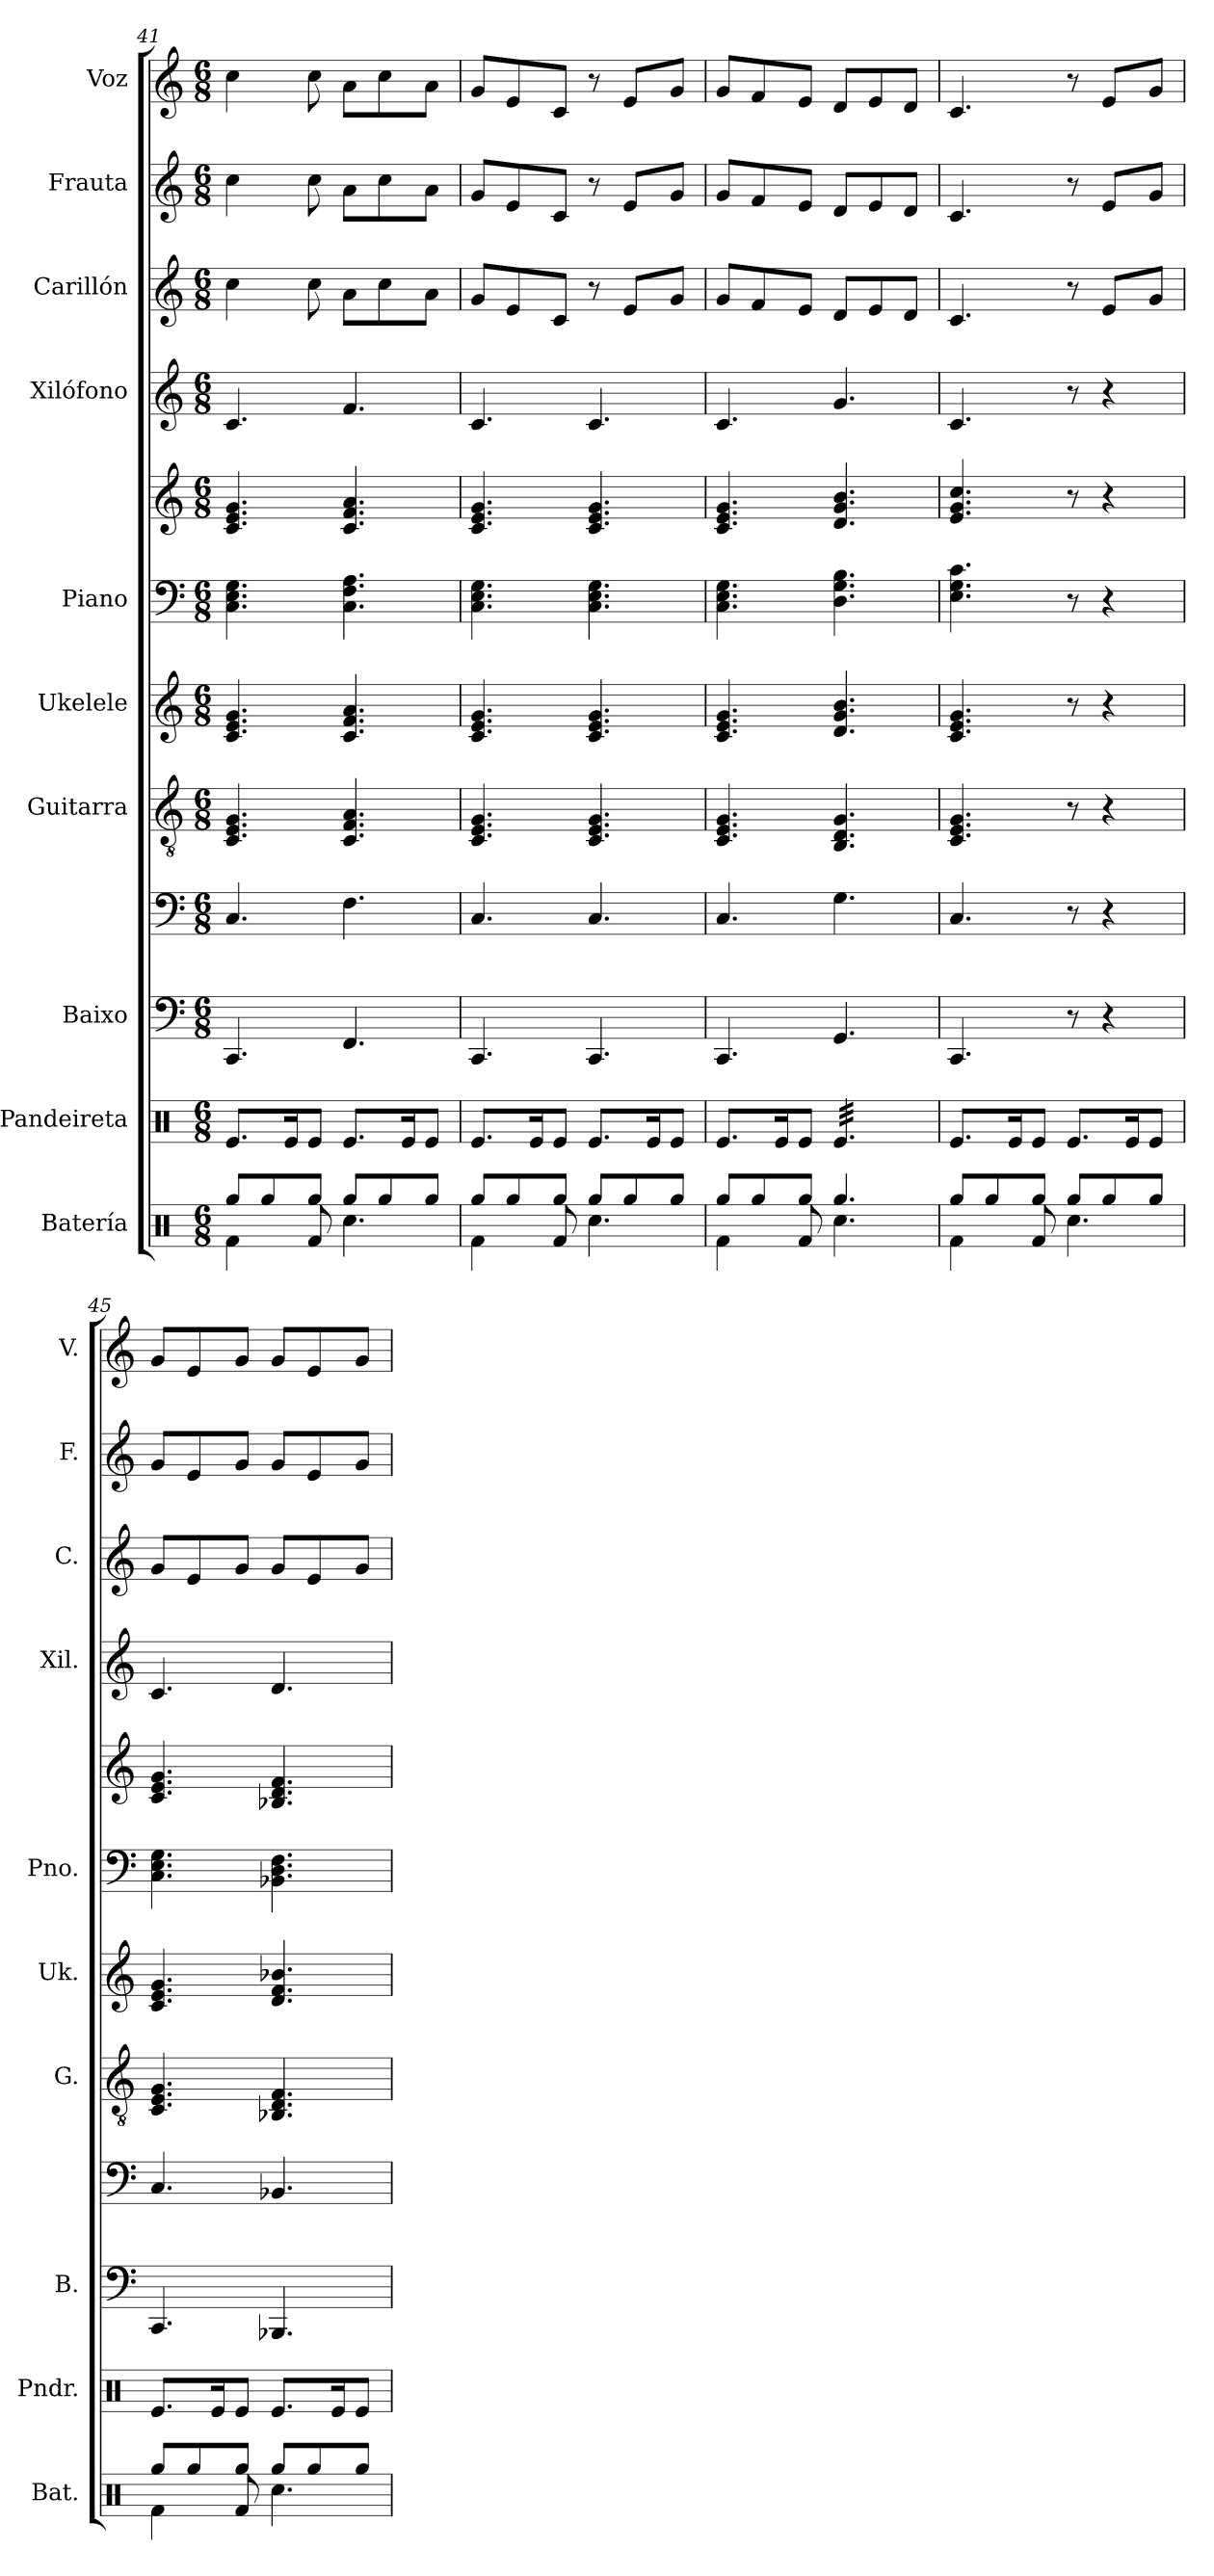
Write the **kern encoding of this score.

**kern	**kern	**kern	**kern	**kern	**kern	**kern	**kern	**kern	**kern	**kern	**kern
*part10	*part9	*part8	*part8	*part7	*part6	*part5	*part5	*part4	*part3	*part2	*part1
*staff12	*staff11	*staff10	*staff9	*staff8	*staff7	*staff6	*staff5	*staff4	*staff3	*staff2	*staff1
*I"Batería	*I"Pandeireta	*I"Baixo	*	*I"Guitarra	*I"Ukelele	*I"Piano	*	*I"Xilófono	*I"Carillón	*I"Frauta	*I"Voz
*I'Bat.	*I'Pndr.	*I'B.	*	*I'G.	*I'Uk.	*I'Pno.	*	*I'Xil.	*I'C.	*I'F.	*I'V.
*clefX	*clefX	*	*clefF4	*clefGv2	*clefG2	*clefF4	*clefG2	*clefG2	*clefG2	*clefG2	*clefG2
*	*	*ITrd7c12	*ITrd7c12	*	*	*	*	*ITrd-7c-12	*ITrd-14c-24	*	*
*k[]	*k[]	*k[]	*k[]	*k[]	*k[]	*k[]	*k[]	*k[]	*k[]	*k[]	*k[]
*M6/8	*M6/8	*M6/8	*M6/8	*M6/8	*M6/8	*M6/8	*M6/8	*M6/8	*M6/8	*M6/8	*M6/8
=41	=41	=41	=41	=41	=41	=41	=41	=41	=41	=41	=41
*^	*	*	*	*	*	*	*	*	*	*	*
8Rgg/L	4Rf\	8.Re/L	4.CCC	4.CC/	4.C/ 4.E/ 4.G/	4.c/ 4.e/ 4.g/	4.C\ 4.E\ 4.G\	4.c/ 4.e/ 4.g/	4.cc/	4cccc\	4cc\	4cc\
8Rgg/	.	.	.	.	.	.	.	.	.	.	.	.
.	.	16Re/K	.	.	.	.	.	.	.	.	.	.
8Rgg/J	8Rf/	8Re/J	.	.	.	.	.	.	.	8cccc\	8cc\	8cc\
8Rgg/L	4.Rcc\	8.Re/L	4.FFF	4.FF\	4.C/ 4.F/ 4.A/	4.c/ 4.f/ 4.a/	4.C\ 4.F\ 4.A\	4.c/ 4.f/ 4.a/	4.ff/	8aaa\L	8a\L	8a\L
8Rgg/	.	.	.	.	.	.	.	.	.	8cccc\	8cc\	8cc\
.	.	16Re/K	.	.	.	.	.	.	.	.	.	.
8Rgg/J	.	8Re/J	.	.	.	.	.	.	.	8aaa\J	8a\J	8a\J
=42	=42	=42	=42	=42	=42	=42	=42	=42	=42	=42	=42	=42
8Rgg/L	4Rf\	8.Re/L	4.CCC	4.CC/	4.C/ 4.E/ 4.G/	4.c/ 4.e/ 4.g/	4.C\ 4.E\ 4.G\	4.c/ 4.e/ 4.g/	4.cc/	8ggg/L	8g/L	8g/L
8Rgg/	.	.	.	.	.	.	.	.	.	8eee/	8e/	8e/
.	.	16Re/K	.	.	.	.	.	.	.	.	.	.
8Rgg/J	8Rf/	8Re/J	.	.	.	.	.	.	.	8ccc/J	8c/J	8c/J
8Rgg/L	4.Rcc\	8.Re/L	4.CCC	4.CC/	4.C/ 4.E/ 4.G/	4.c/ 4.e/ 4.g/	4.C\ 4.E\ 4.G\	4.c/ 4.e/ 4.g/	4.cc/	8r	8r	8r
8Rgg/	.	.	.	.	.	.	.	.	.	8eee/L	8e/L	8e/L
.	.	16Re/K	.	.	.	.	.	.	.	.	.	.
8Rgg/J	.	8Re/J	.	.	.	.	.	.	.	8ggg/J	8g/J	8g/J
=43	=43	=43	=43	=43	=43	=43	=43	=43	=43	=43	=43	=43
8Rgg/L	4Rf\	8.Re/L	4.CCC	4.CC/	4.C/ 4.E/ 4.G/	4.c/ 4.e/ 4.g/	4.C\ 4.E\ 4.G\	4.c/ 4.e/ 4.g/	4.cc/	8ggg/L	8g/L	8g/L
8Rgg/	.	.	.	.	.	.	.	.	.	8fff/	8f/	8f/
.	.	16Re/K	.	.	.	.	.	.	.	.	.	.
8Rgg/J	8Rf/	8Re/J	.	.	.	.	.	.	.	8eee/J	8e/J	8e/J
*	*	*tremolo	*	*	*	*	*	*	*	*	*	*
4.Rgg/	4.Rcc\	32Re/LLL	4.GGG	4.GG\	4.BB/ 4.D/ 4.G/	4.d/ 4.g/ 4.b/	4.D\ 4.G\ 4.B\	4.d/ 4.g/ 4.b/	4.gg/	8ddd/L	8d/L	8d/L
.	.	32Re/	.	.	.	.	.	.	.	.	.	.
.	.	32Re/	.	.	.	.	.	.	.	.	.	.
.	.	32Re/	.	.	.	.	.	.	.	.	.	.
.	.	32Re/	.	.	.	.	.	.	.	8eee/	8e/	8e/
.	.	32Re/	.	.	.	.	.	.	.	.	.	.
.	.	32Re/	.	.	.	.	.	.	.	.	.	.
.	.	32Re/	.	.	.	.	.	.	.	.	.	.
.	.	32Re/	.	.	.	.	.	.	.	8ddd/J	8d/J	8d/J
.	.	32Re/	.	.	.	.	.	.	.	.	.	.
.	.	32Re/	.	.	.	.	.	.	.	.	.	.
.	.	32Re/JJJ	.	.	.	.	.	.	.	.	.	.
*	*	*Xtremolo	*	*	*	*	*	*	*	*	*	*
!!LO:PB:g=z
=44	=44	=44	=44	=44	=44	=44	=44	=44	=44	=44	=44	=44
8Rgg/L	4Rf\	8.Re/L	4.CCC	4.CC/	4.C/ 4.E/ 4.G/	4.c/ 4.e/ 4.g/	4.E\ 4.G\ 4.c\	4.e/ 4.g/ 4.cc/	4.cc/	4.ccc/	4.c/	4.c/
8Rgg/	.	.	.	.	.	.	.	.	.	.	.	.
.	.	16Re/K	.	.	.	.	.	.	.	.	.	.
8Rgg/J	8Rf/	8Re/J	.	.	.	.	.	.	.	.	.	.
8Rgg/L	4.Rcc\	8.Re/L	8r	8r	8r	8r	8r	8r	8r	8r	8r	8r
8Rgg/	.	.	4r	4r	4r	4r	4r	4r	4r	8eee/L	8e/L	8e/L
.	.	16Re/K	.	.	.	.	.	.	.	.	.	.
8Rgg/J	.	8Re/J	.	.	.	.	.	.	.	8ggg/J	8g/J	8g/J
=45	=45	=45	=45	=45	=45	=45	=45	=45	=45	=45	=45	=45
8Rgg/L	4Rf\	8.Re/L	4.CCC	4.CC/	4.C/ 4.E/ 4.G/	4.c/ 4.e/ 4.g/	4.C\ 4.E\ 4.G\	4.c/ 4.e/ 4.g/	4.cc/	8ggg/L	8g/L	8g/L
8Rgg/	.	.	.	.	.	.	.	.	.	8eee/	8e/	8e/
.	.	16Re/K	.	.	.	.	.	.	.	.	.	.
8Rgg/J	8Rf/	8Re/J	.	.	.	.	.	.	.	8ggg/J	8g/J	8g/J
8Rgg/L	4.Rcc\	8.Re/L	4.BBBB-	4.BBB-X/	4.BB-X/ 4.D/ 4.F/	4.d/ 4.f/ 4.b-X/	4.BB-X\ 4.D\ 4.F\	4.B-X/ 4.d/ 4.f/	4.dd/	8ggg/L	8g/L	8g/L
8Rgg/	.	.	.	.	.	.	.	.	.	8eee/	8e/	8e/
.	.	16Re/K	.	.	.	.	.	.	.	.	.	.
8Rgg/J	.	8Re/J	.	.	.	.	.	.	.	8ggg/J	8g/J	8g/J
*v	*v	*	*	*	*	*	*	*	*	*	*	*
=	=	=	=	=	=	=	=	=	=	=	=
*-	*-	*-	*-	*-	*-	*-	*-	*-	*-	*-	*-
